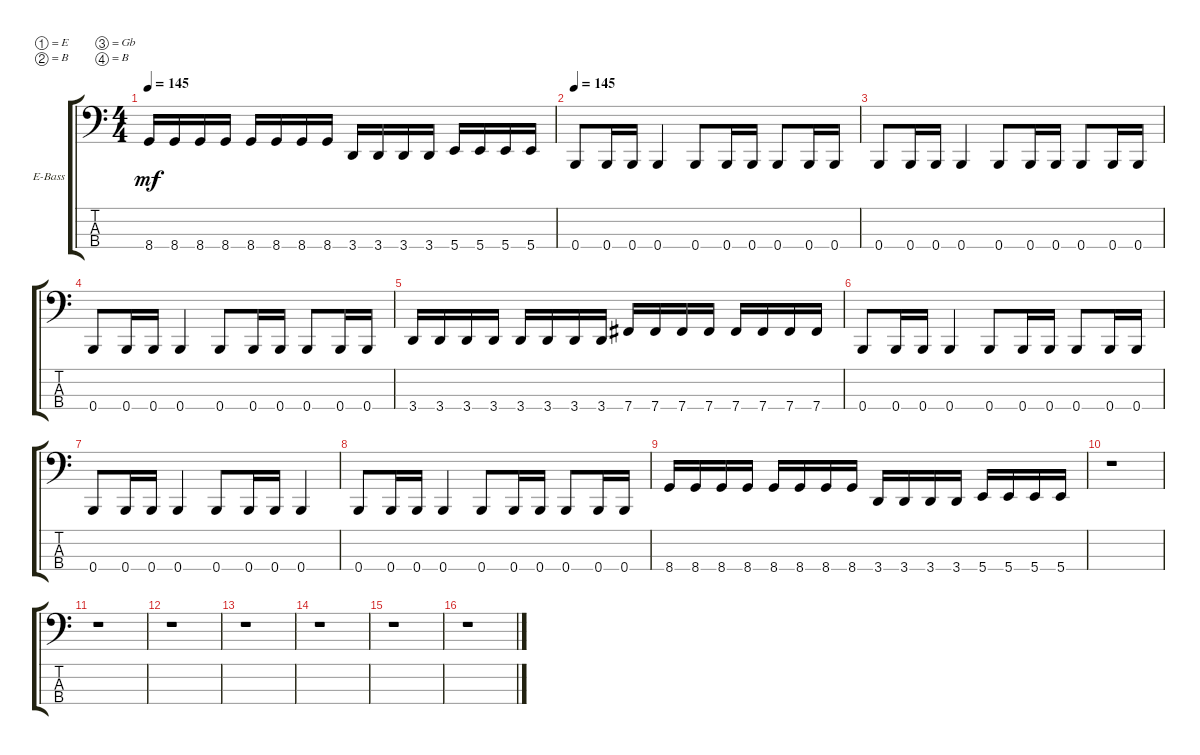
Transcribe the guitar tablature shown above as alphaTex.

\bracketExtendMode groupsimilarinstruments
\firstSystemTrackNameOrientation horizontal
\otherSystemsTrackNameOrientation horizontal
\track ("Bass" "E-Bass") {instrument electricbasspick}
\staff {score tabs}
\tuning (E2 B1 Gb1 B0)
\ts (4 4)
\tempo 145
\clef f4
\ks c
8.4.16{dy mf} 8.4.16 8.4.16 8.4.16 8.4.16 8.4.16 8.4.16 8.4.16 3.4.16 3.4.16 3.4.16 3.4.16 5.4.16 5.4.16 5.4.16 5.4.16 |
\tempo 145
0.4.8 0.4.16 0.4.16 0.4.4 0.4.8 0.4.16 0.4.16 0.4.8 0.4.16 0.4.16 |
0.4.8 0.4.16 0.4.16 0.4.4 0.4.8 0.4.16 0.4.16 0.4.8 0.4.16 0.4.16 |
0.4.8 0.4.16 0.4.16 0.4.4 0.4.8 0.4.16 0.4.16 0.4.8 0.4.16 0.4.16 |
3.4.16 3.4.16 3.4.16 3.4.16 3.4.16 3.4.16 3.4.16 3.4.16 7.4.16 7.4.16 7.4.16 7.4.16 7.4.16 7.4.16 7.4.16 7.4.16 |
0.4.8 0.4.16 0.4.16 0.4.4 0.4.8 0.4.16 0.4.16 0.4.8 0.4.16 0.4.16 |
0.4.8 0.4.16 0.4.16 0.4.4 0.4.8 0.4.16 0.4.16 0.4.4 |
0.4.8 0.4.16 0.4.16 0.4.4 0.4.8 0.4.16 0.4.16 0.4.8 0.4.16 0.4.16 |
8.4.16 8.4.16 8.4.16 8.4.16 8.4.16 8.4.16 8.4.16 8.4.16 3.4.16 3.4.16 3.4.16 3.4.16 5.4.16 5.4.16 5.4.16 5.4.16 |
r.1 |
r.1 |
r.1 |
r.1 |
r.1 |
r.1 |
r.1
